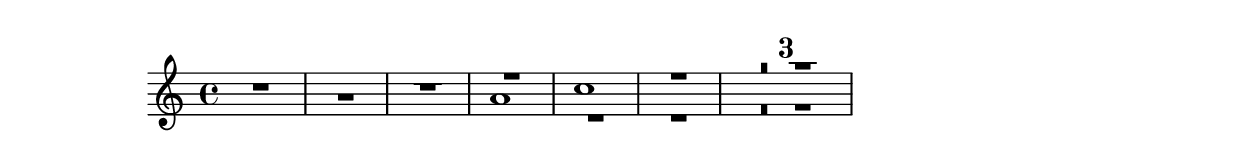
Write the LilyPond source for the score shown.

%% Do not edit this file; it is auto-generated from input/new
%% This file is in the public domain.
\version "2.11.49"
\header {
 doctitlees = "Posicionar los silencios multicompás"
 texidoces = "
A diferencia de los silencios normales, no existe una instrucción
predefinida para modificar la posición predefinida de un símbolo
multicompás sobre el pentagrama, adjuntándolo a una nota,
independientemente de cuál sea su forma.  Sin embargo, en la música
polifónica los silencios multicompás de las voces de numeración par e
impar están separados verticalmente.  La colocación de los silencios
multicompás se puede controlar como se ve a continuación:

"
  lsrtags = "rhythms,tweaks-and-overrides"
  texidoc = "
Unlike ordinary rests, there is no predefined command
to change the vertical position on the staff of a multi-measure
rest symbol of either form by attaching it to a note.  However,
in polyphonic music multi-measure rests in odd-numbered and
even-numbered voices are vertically separated.  The positioning
of multi-measure rests can be controlled as follows:
 "
  doctitle = "Positioning multi-measure rests"
} % begin verbatim

\relative c'' {
  % Multi-measure rests by default are set under the second line
  R1
  % They can be moved with an override
  \override MultiMeasureRest #'staff-position = #-2
  R1
  % A value of 0 is the default position;
  % the following trick moves the rest to the center line
  \override MultiMeasureRest #'staff-position = #-0.01
  R1
  % Multi-measure rests in odd-numbered voices are under the top line
  << { R1 } \\ { a1 } >>
  % Multi-measure rests in even-numbered voices are under the bottom line
  << { c1 } \\ { R1 } >>
  % They remain separated even in empty measures
  << { R1 } \\ { R1 } >>
  % This brings them together even though there are two voices
  \compressFullBarRests
  <<
    \revert MultiMeasureRest #'staff-position
    { R1*3 }
    \\
    \revert MultiMeasureRest #'staff-position
    { R1*3 }
  >>
}
